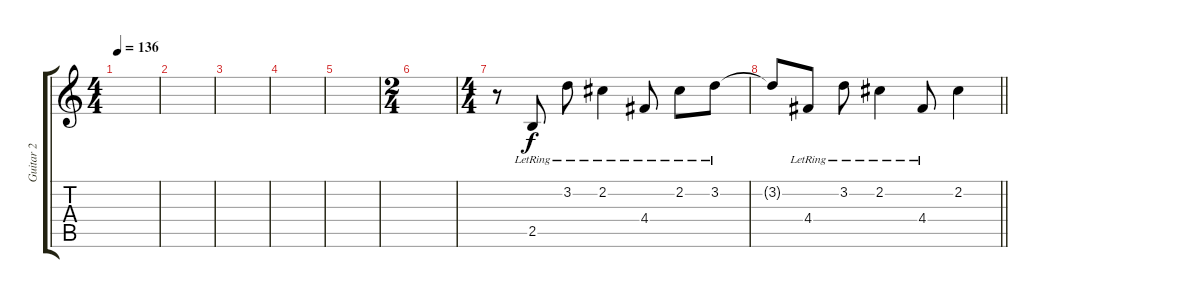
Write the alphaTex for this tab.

\track ("Guitar 2" "Guitar 2") {instrument electricguitarclean}
\staff {score tabs}
\tuning (E4 B3 G3 D3 A2 E2) {hide}
\ts (4 4)
\tempo 136
\clef g2
\ks c
|
|
|
|
|
\ts (2 4)
|
\ts (4 4)
r.8 2.5{lr}.8 3.2{lr}.8 2.2{lr}.4 4.4{lr}.8 2.2{lr}.8 3.2{lr}.8 |
\barLineRight lightlight
3.2{t}.8 4.4{lr}.8 3.2{lr}.8 2.2{lr}.4 4.4{lr}.8 2.2.4
